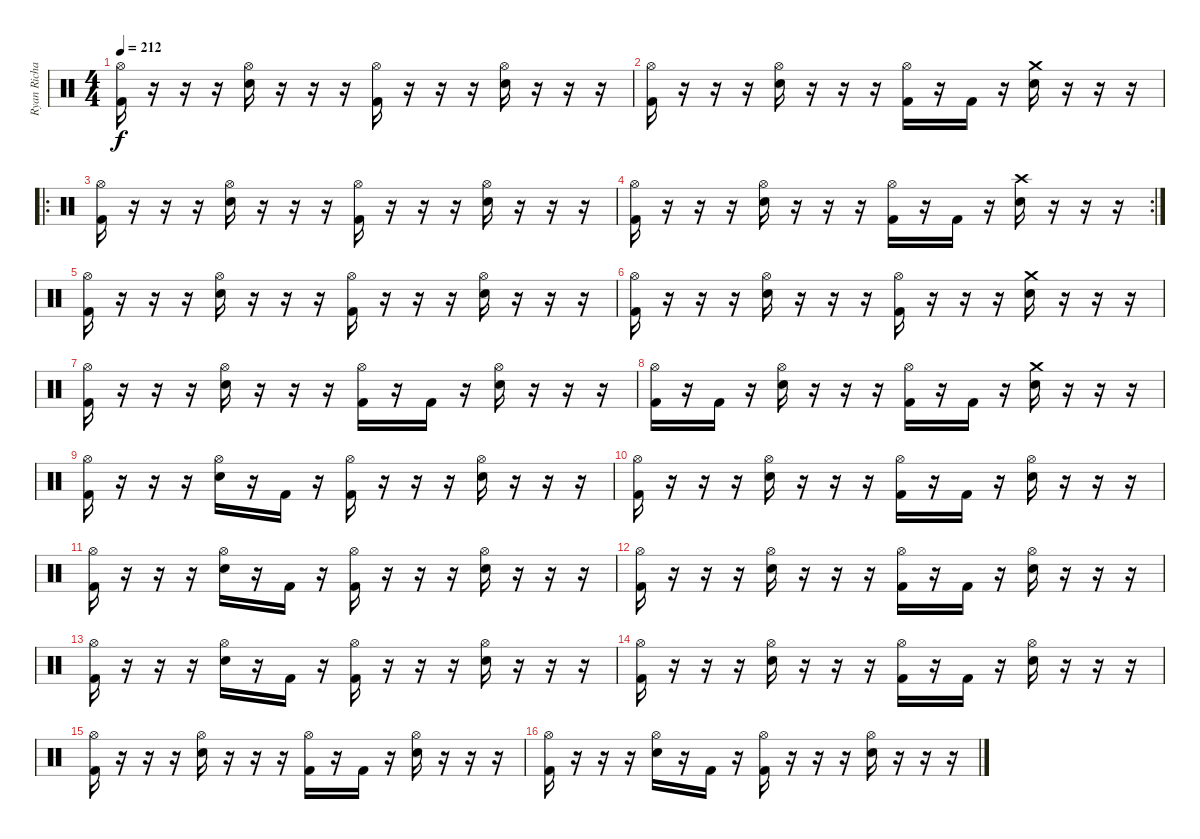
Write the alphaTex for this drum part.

\track ("Ryan Richards" "Ryan Richa") {instrument percussion}
\staff {score}
\articulation defaults
\ts (4 4)
\tempo 212
\clef neutral
\ks c
("Kick (hit) 2" "Hi-Hat (open)").16{dy f} r.16 r.16 r.16 ("Snare (hit) 2" "Hi-Hat (open)").16 r.16 r.16 r.16 ("Kick (hit) 2" "Hi-Hat (open)").16 r.16 r.16 r.16 ("Snare (hit) 2" "Hi-Hat (open)").16 r.16 r.16 r.16 |
("Kick (hit) 2" "Hi-Hat (open)").16 r.16 r.16 r.16 ("Snare (hit) 2" "Hi-Hat (open)").16 r.16 r.16 r.16 ("Kick (hit) 2" "Hi-Hat (open)").16 r.16 "Kick (hit) 2".16 r.16 ("Snare (hit) 2" "Crash medium (hit)").16 r.16 r.16 r.16 |
\ro
("Kick (hit) 2" "Hi-Hat (open)").16 r.16 r.16 r.16 ("Snare (hit) 2" "Hi-Hat (open)").16 r.16 r.16 r.16 ("Kick (hit) 2" "Hi-Hat (open)").16 r.16 r.16 r.16 ("Snare (hit) 2" "Hi-Hat (open)").16 r.16 r.16 r.16 |
\rc 2
("Kick (hit) 2" "Hi-Hat (open)").16 r.16 r.16 r.16 ("Snare (hit) 2" "Hi-Hat (open)").16 r.16 r.16 r.16 ("Kick (hit) 2" "Hi-Hat (open)").16 r.16 "Kick (hit) 2".16 r.16 ("Snare (hit) 2" "Crash high (hit)").16 r.16 r.16 r.16 |
("Kick (hit) 2" "Hi-Hat (open)").16 r.16 r.16 r.16 ("Snare (hit) 2" "Hi-Hat (open)").16 r.16 r.16 r.16 ("Kick (hit) 2" "Hi-Hat (open)").16 r.16 r.16 r.16 ("Snare (hit) 2" "Hi-Hat (open)").16 r.16 r.16 r.16 |
("Kick (hit) 2" "Hi-Hat (open)").16 r.16 r.16 r.16 ("Snare (hit) 2" "Hi-Hat (open)").16 r.16 r.16 r.16 ("Kick (hit) 2" "Hi-Hat (open)").16 r.16 r.16 r.16 ("Snare (hit) 2" "Crash medium (hit)").16 r.16 r.16 r.16 |
("Kick (hit) 2" "Hi-Hat (open)").16 r.16 r.16 r.16 ("Snare (hit) 2" "Hi-Hat (open)").16 r.16 r.16 r.16 ("Kick (hit) 2" "Hi-Hat (open)").16 r.16 "Kick (hit) 2".16 r.16 ("Snare (hit) 2" "Hi-Hat (open)").16 r.16 r.16 r.16 |
("Kick (hit) 2" "Hi-Hat (open)").16 r.16 "Kick (hit) 2".16 r.16 ("Snare (hit) 2" "Hi-Hat (open)").16 r.16 r.16 r.16 ("Kick (hit) 2" "Hi-Hat (open)").16 r.16 "Kick (hit) 2".16 r.16 ("Snare (hit) 2" "Crash medium (hit)").16 r.16 r.16 r.16 |
("Kick (hit) 2" "Hi-Hat (open)").16 r.16 r.16 r.16 ("Snare (hit) 2" "Hi-Hat (open)").16 r.16 "Kick (hit) 2".16 r.16 ("Kick (hit) 2" "Hi-Hat (open)").16 r.16 r.16 r.16 ("Snare (hit) 2" "Hi-Hat (open)").16 r.16 r.16 r.16 |
("Kick (hit) 2" "Hi-Hat (open)").16 r.16 r.16 r.16 ("Snare (hit) 2" "Hi-Hat (open)").16 r.16 r.16 r.16 ("Kick (hit) 2" "Hi-Hat (open)").16 r.16 "Kick (hit) 2".16 r.16 ("Snare (hit) 2" "Hi-Hat (open)").16 r.16 r.16 r.16 |
("Kick (hit) 2" "Hi-Hat (open)").16 r.16 r.16 r.16 ("Snare (hit) 2" "Hi-Hat (open)").16 r.16 "Kick (hit) 2".16 r.16 ("Kick (hit) 2" "Hi-Hat (open)").16 r.16 r.16 r.16 ("Snare (hit) 2" "Hi-Hat (open)").16 r.16 r.16 r.16 |
("Kick (hit) 2" "Hi-Hat (open)").16 r.16 r.16 r.16 ("Snare (hit) 2" "Hi-Hat (open)").16 r.16 r.16 r.16 ("Kick (hit) 2" "Hi-Hat (open)").16 r.16 "Kick (hit) 2".16 r.16 ("Snare (hit) 2" "Hi-Hat (open)").16 r.16 r.16 r.16 |
("Kick (hit) 2" "Hi-Hat (open)").16 r.16 r.16 r.16 ("Snare (hit) 2" "Hi-Hat (open)").16 r.16 "Kick (hit) 2".16 r.16 ("Kick (hit) 2" "Hi-Hat (open)").16 r.16 r.16 r.16 ("Snare (hit) 2" "Hi-Hat (open)").16 r.16 r.16 r.16 |
("Kick (hit) 2" "Hi-Hat (open)").16 r.16 r.16 r.16 ("Snare (hit) 2" "Hi-Hat (open)").16 r.16 r.16 r.16 ("Kick (hit) 2" "Hi-Hat (open)").16 r.16 "Kick (hit) 2".16 r.16 ("Snare (hit) 2" "Hi-Hat (open)").16 r.16 r.16 r.16 |
("Kick (hit) 2" "Hi-Hat (open)").16 r.16 r.16 r.16 ("Snare (hit) 2" "Hi-Hat (open)").16 r.16 r.16 r.16 ("Kick (hit) 2" "Hi-Hat (open)").16 r.16 "Kick (hit) 2".16 r.16 ("Snare (hit) 2" "Hi-Hat (open)").16 r.16 r.16 r.16 |
("Kick (hit) 2" "Hi-Hat (open)").16 r.16 r.16 r.16 ("Snare (hit) 2" "Hi-Hat (open)").16 r.16 "Kick (hit) 2".16 r.16 ("Kick (hit) 2" "Hi-Hat (open)").16 r.16 r.16 r.16 ("Snare (hit) 2" "Hi-Hat (open)").16 r.16 r.16 r.16
